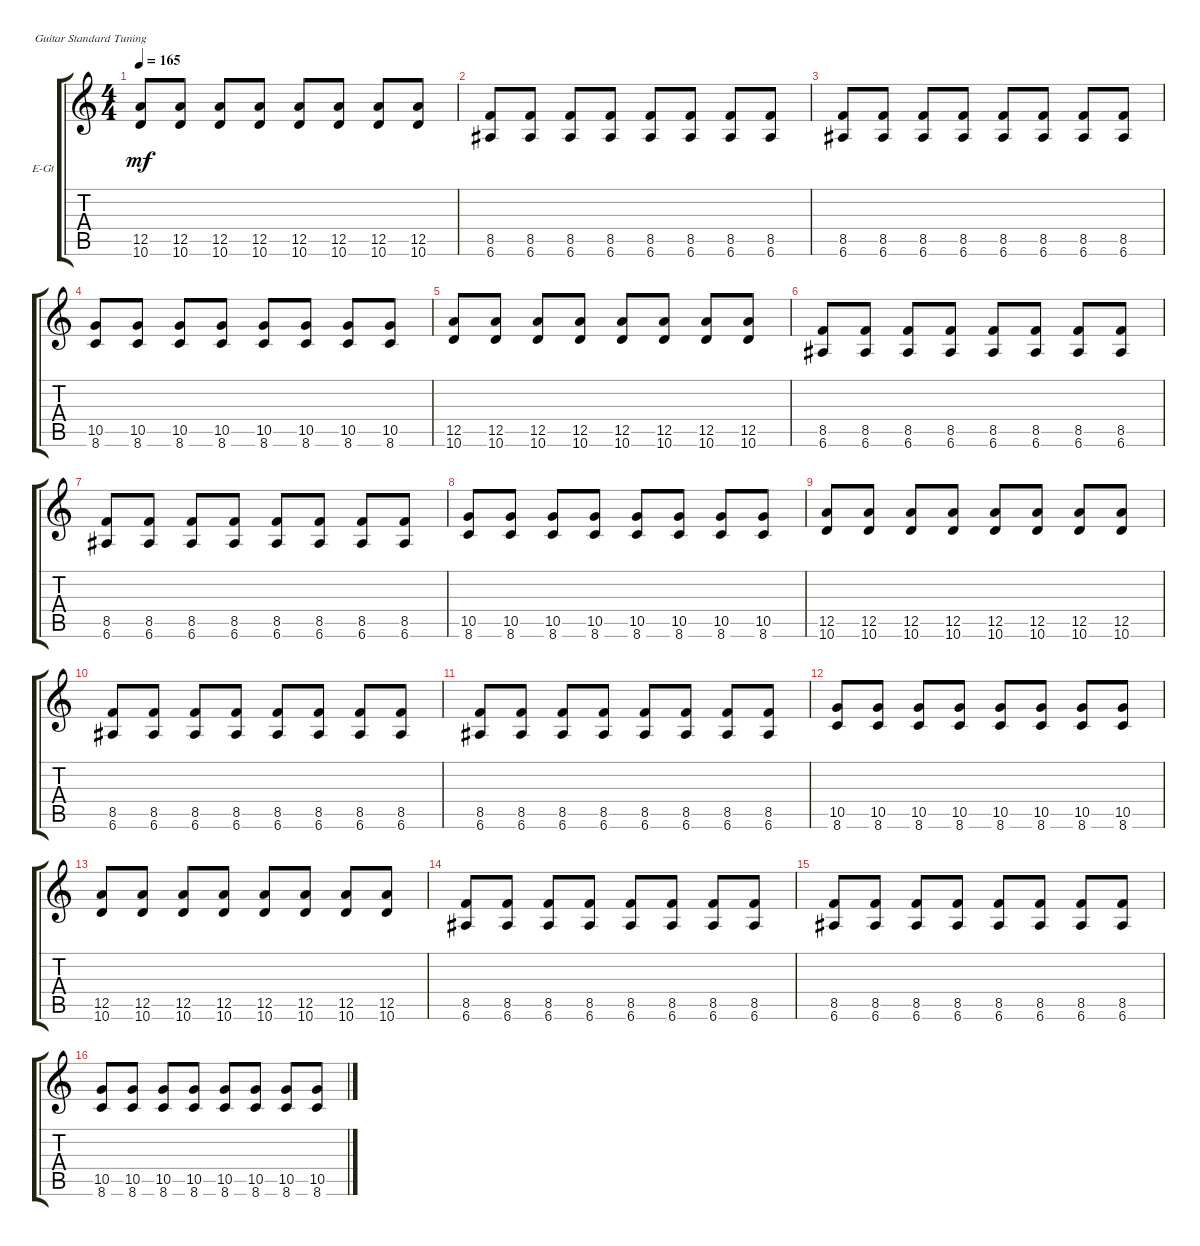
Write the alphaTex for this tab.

\defaultSystemsLayout 4
\bracketExtendMode groupsimilarinstruments
\firstSystemTrackNameOrientation horizontal
\otherSystemsTrackNameOrientation horizontal
\track ("Electric Guitar" "E-Gt") {instrument distortionguitar}
\staff {score tabs}
\tuning (E4 B3 G3 D3 A2 E2)
\ts (4 4)
\tempo 165
\clef g2
\ks c
(10.6 12.5).8{dy mf} (10.6 12.5).8 (10.6 12.5).8 (10.6 12.5).8 (10.6 12.5).8 (10.6 12.5).8 (10.6 12.5).8 (10.6 12.5).8 |
(6.6 8.5).8 (8.5 6.6).8 (8.5 6.6).8 (8.5 6.6).8 (6.6 8.5).8 (8.5 6.6).8 (8.5 6.6).8 (8.5 6.6).8 |
(6.6 8.5).8 (8.5 6.6).8 (8.5 6.6).8 (8.5 6.6).8 (6.6 8.5).8 (8.5 6.6).8 (8.5 6.6).8 (8.5 6.6).8 |
(8.6 10.5).8 (8.6 10.5).8 (8.6 10.5).8 (8.6 10.5).8 (8.6 10.5).8 (8.6 10.5).8 (8.6 10.5).8 (8.6 10.5).8 |
(10.6 12.5).8 (10.6 12.5).8 (10.6 12.5).8 (10.6 12.5).8 (10.6 12.5).8 (10.6 12.5).8 (10.6 12.5).8 (10.6 12.5).8 |
(6.6 8.5).8 (8.5 6.6).8 (8.5 6.6).8 (8.5 6.6).8 (6.6 8.5).8 (8.5 6.6).8 (8.5 6.6).8 (8.5 6.6).8 |
(6.6 8.5).8 (8.5 6.6).8 (8.5 6.6).8 (8.5 6.6).8 (6.6 8.5).8 (8.5 6.6).8 (8.5 6.6).8 (8.5 6.6).8 |
(8.6 10.5).8 (8.6 10.5).8 (8.6 10.5).8 (8.6 10.5).8 (8.6 10.5).8 (8.6 10.5).8 (8.6 10.5).8 (8.6 10.5).8 |
(10.6 12.5).8 (10.6 12.5).8 (10.6 12.5).8 (10.6 12.5).8 (10.6 12.5).8 (10.6 12.5).8 (10.6 12.5).8 (10.6 12.5).8 |
(6.6 8.5).8 (8.5 6.6).8 (8.5 6.6).8 (8.5 6.6).8 (6.6 8.5).8 (8.5 6.6).8 (8.5 6.6).8 (8.5 6.6).8 |
(6.6 8.5).8 (8.5 6.6).8 (8.5 6.6).8 (8.5 6.6).8 (6.6 8.5).8 (8.5 6.6).8 (8.5 6.6).8 (8.5 6.6).8 |
(8.6 10.5).8 (8.6 10.5).8 (8.6 10.5).8 (8.6 10.5).8 (8.6 10.5).8 (8.6 10.5).8 (8.6 10.5).8 (8.6 10.5).8 |
(10.6 12.5).8 (10.6 12.5).8 (10.6 12.5).8 (10.6 12.5).8 (10.6 12.5).8 (10.6 12.5).8 (10.6 12.5).8 (10.6 12.5).8 |
(6.6 8.5).8 (8.5 6.6).8 (8.5 6.6).8 (8.5 6.6).8 (6.6 8.5).8 (8.5 6.6).8 (8.5 6.6).8 (8.5 6.6).8 |
(6.6 8.5).8 (8.5 6.6).8 (8.5 6.6).8 (8.5 6.6).8 (6.6 8.5).8 (8.5 6.6).8 (8.5 6.6).8 (8.5 6.6).8 |
(8.6 10.5).8 (8.6 10.5).8 (8.6 10.5).8 (8.6 10.5).8 (8.6 10.5).8 (8.6 10.5).8 (8.6 10.5).8 (8.6 10.5).8
